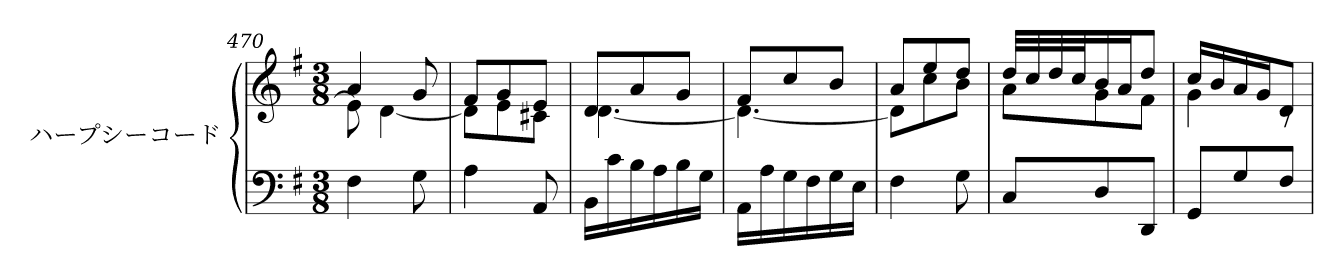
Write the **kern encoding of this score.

**kern	**kern
*part1	*part1
*staff2	*staff1
*I"ハープシーコード	*
*clefF4	*clefG2
*k[f#]	*k[f#]
*M3/8	*M3/8
=470	=470
*	*^
4F#\	4a/	8e\]
.	.	[4d\
8G\	8g/	.
=471	=471	=471
4A\	8f#/L	8d\L]
.	8g/	8e\
8AA/	8e/J	8c#X\J
=472	=472	=472
16BB\LL	8d/L	[4.d\
16c\	.	.
16B\	8a/	.
16A\	.	.
16B\	8g/J	.
16G\JJ	.	.
=473	=473	=473
16AA\LL	8f#/L	4.d\_
16A\	.	.
16G\	8cc/	.
16F#\	.	.
16G\	8b/J	.
16E\JJ	.	.
=474	=474	=474
4F#\	8a/L	8d\L]
.	8ee/	8cc\
8G\	8dd/J	8b\J
=475	=475	=475
8C/L	32dd/LLL	8a\L
.	32cc/	.
.	32dd/	.
.	32cc/J	.
8D/	16b/	8g\
.	16a/J	.
8DD/J	8dd/J	8f#\J
!!LO:LB:g=z	!!
=476	=476	=476
8GG/L	16cc/LL	4g\
.	16b/	.
8G/	16a/	.
.	16g/J	.
8F#/J	8d/J	8rc
*	*v	*v
=	=
*-	*-
